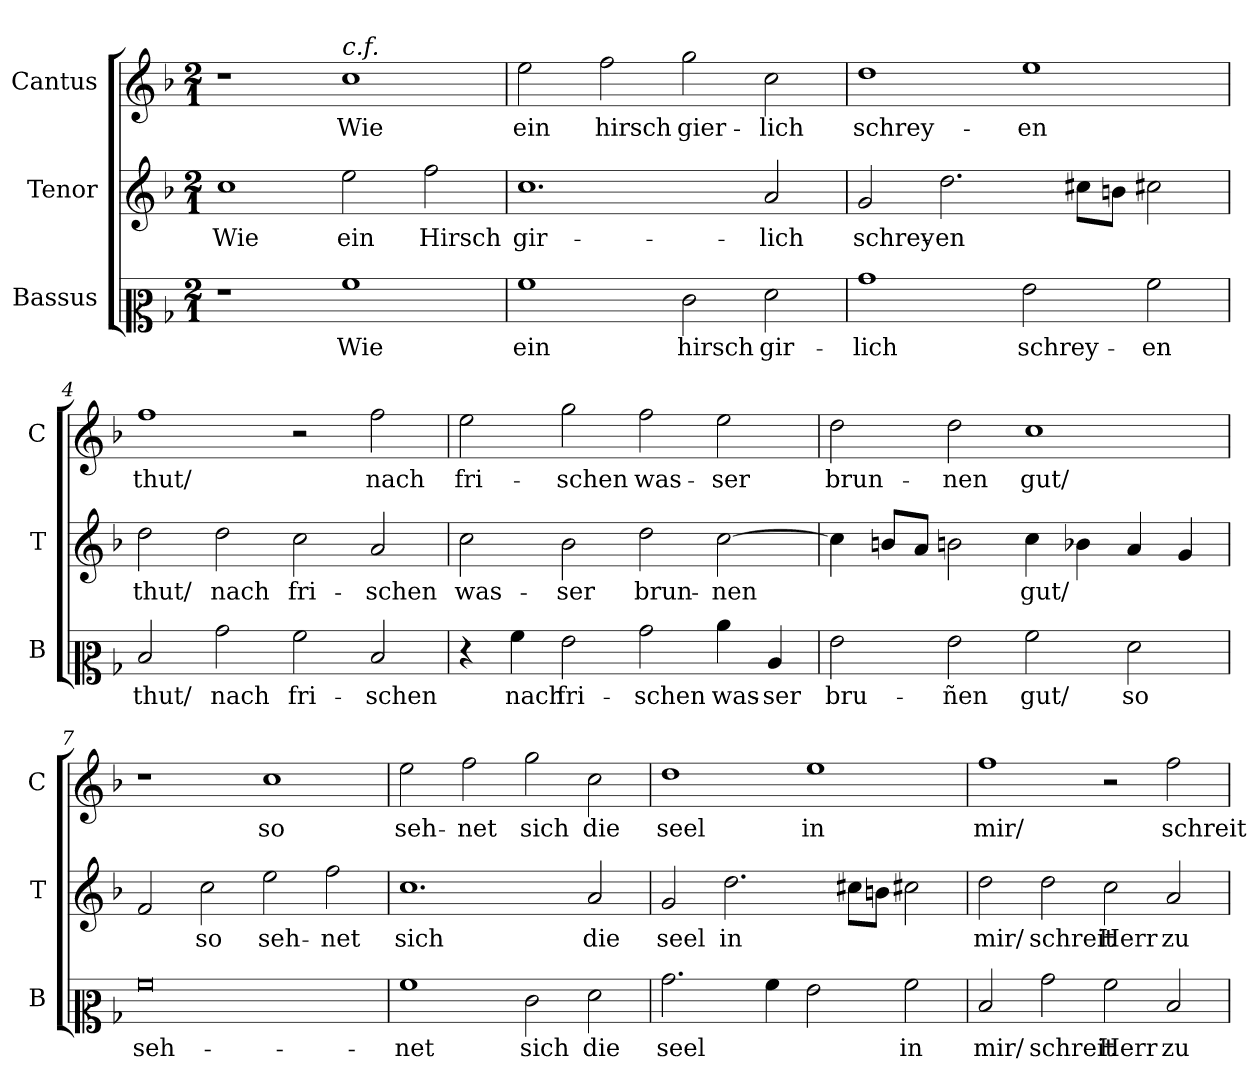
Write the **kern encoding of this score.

**kern	**text	**kern	**text	**kern	**text
*part3	*part3	*part2	*part2	*part1	*part1
*staff3	*staff3	*staff2	*staff2	*staff1	*staff1
*I"Bassus	*	*I"Tenor	*	*I"Cantus	*
*I'B	*	*I'T	*	*I'C	*
*clefC2	*	*clefG2	*	*clefG2	*
*k[b-]	*	*k[b-]	*	*k[b-]	*
*C:mix	*	*C:mix	*	*C:mix	*
*M2/1	*	*M2/1	*	*M2/1	*
*MM180	*	*MM180	*	*MM180	*
=1	=1	=1	=1	=1	=1
1r	.	1cc	Wie	1r	.
!	!	!	!	!LO:TX:a:i:t=c.f.	!
1a	Wie	2ee	ein	1cc	Wie
.	.	2ff	Hirsch	.	.
=2	=2	=2	=2	=2	=2
1a	ein	1.cc	gir-	2ee	ein
.	.	.	.	2ff	hirsch
2e	hirsch	.	.	2gg	gier-
2f	gir-	2a	-lich	2cc	-lich
=3	=3	=3	=3	=3	=3
1b-	-lich	2g	schrey-	1dd	schrey-
.	.	2.dd	-en	.	.
2g	schrey-	.	.	1ee	-en
.	.	8cc#X\L	.	.	.
.	.	8bn\J	.	.	.
2a	-en	2cc#X	.	.	.
=4	=4	=4	=4	=4	=4
2d	thut/	2dd	thut/	1ff	thut/
2b-	nach	2dd	nach	.	.
2a	fri-	2cc	fri-	2r	.
2d	-schen	2a	-schen	2ff	nach
=5	=5	=5	=5	=5	=5
4r	.	2cc	was-	2ee	fri-
!	!LO:LY:i	!	!	!	!
4a	nach	.	.	.	.
!	!LO:LY:i	!	!	!	!
2g	fri-	2b-	-ser	2gg	-schen
!	!LO:LY:i	!	!	!	!
2b-	-schen	2dd	brun-	2ff	was-
4cc	was-	[2cc	-nen	2ee	-ser
4c	-ser	.	.	.	.
=6	=6	=6	=6	=6	=6
2g	bru-	4cc]	.	2dd	brun-
.	.	8bn/L	.	.	.
.	.	8a/J	.	.	.
2g	-ñen	2bn	.	2dd	-nen
2a	gut/	4cc	gut/	1cc	gut/
.	.	4b-X	.	.	.
2f	so	4a	.	.	.
.	.	4g	.	.	.
=7	=7	=7	=7	=7	=7
0a	seh-	2f	.	1r	.
.	.	2cc	so	.	.
.	.	2ee	seh-	1cc	so
.	.	2ff	-net	.	.
=8	=8	=8	=8	=8	=8
1a	-net	1.cc	sich	2ee	seh-
.	.	.	.	2ff	-net
2e	sich	.	.	2gg	sich
2f	die	2a	die	2cc	die
=9	=9	=9	=9	=9	=9
2.b-	seel	2g	seel	1dd	seel
.	.	2.dd	in	.	.
4a	.	.	.	.	.
2g	.	.	.	1ee	in
.	.	8cc#X\L	.	.	.
.	.	8bn\J	.	.	.
2a	in	2cc#X	.	.	.
=10	=10	=10	=10	=10	=10
2d	mir/	2dd	mir/	1ff	mir/
2b-	schreit	2dd	schreit	.	.
2a	Herr	2cc	Herr	2r	.
2d	zu	2a	zu	2ff	schreit
=	=	=	=	=	=
*-	*-	*-	*-	*-	*-
